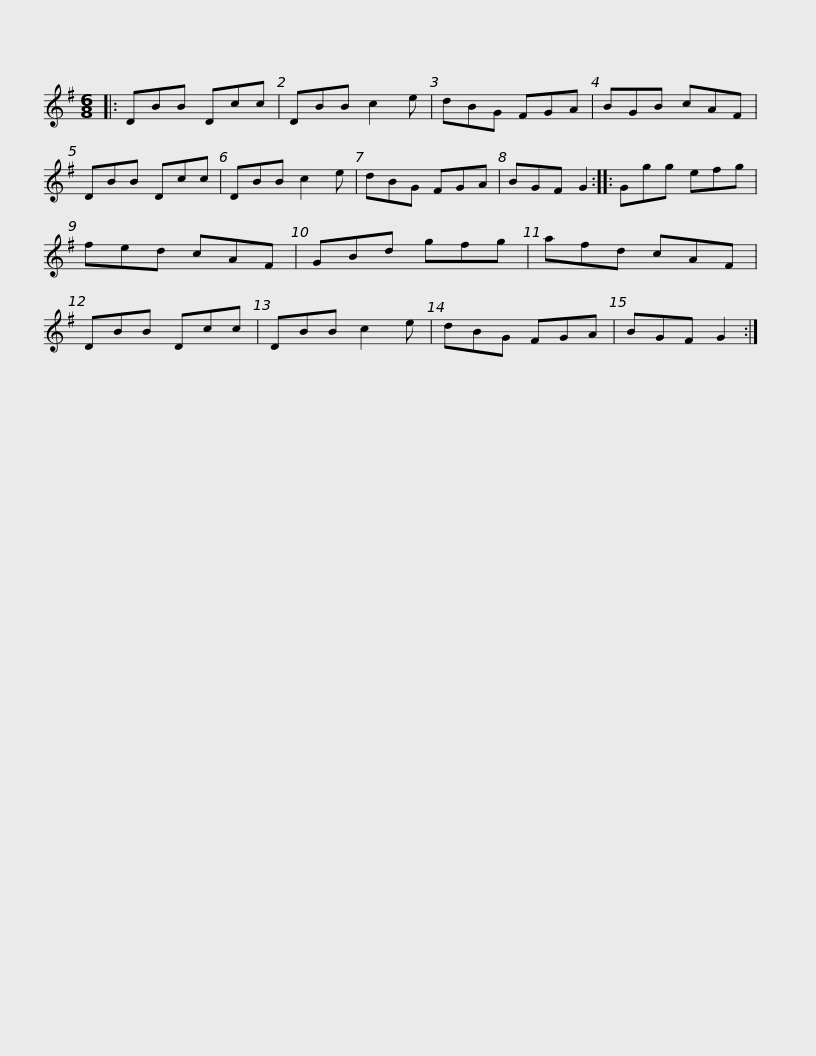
X:1
L:1/8
M:6/8
I:linebreak $
K:G
V:1 treble
V:1
|: DBB Dcc | DBB c2 e | dBG FGA | BGB cAF | DBB Dcc | %5
 DBB c2 e | dBG FGA |$ BGF G2 :: Ggg efg | fed cAF | %10
 GBd gfg | afd cAF | DBB Dcc | DBB c2 e | dBG FGA |$ %15
 BGF G2 :| %16
